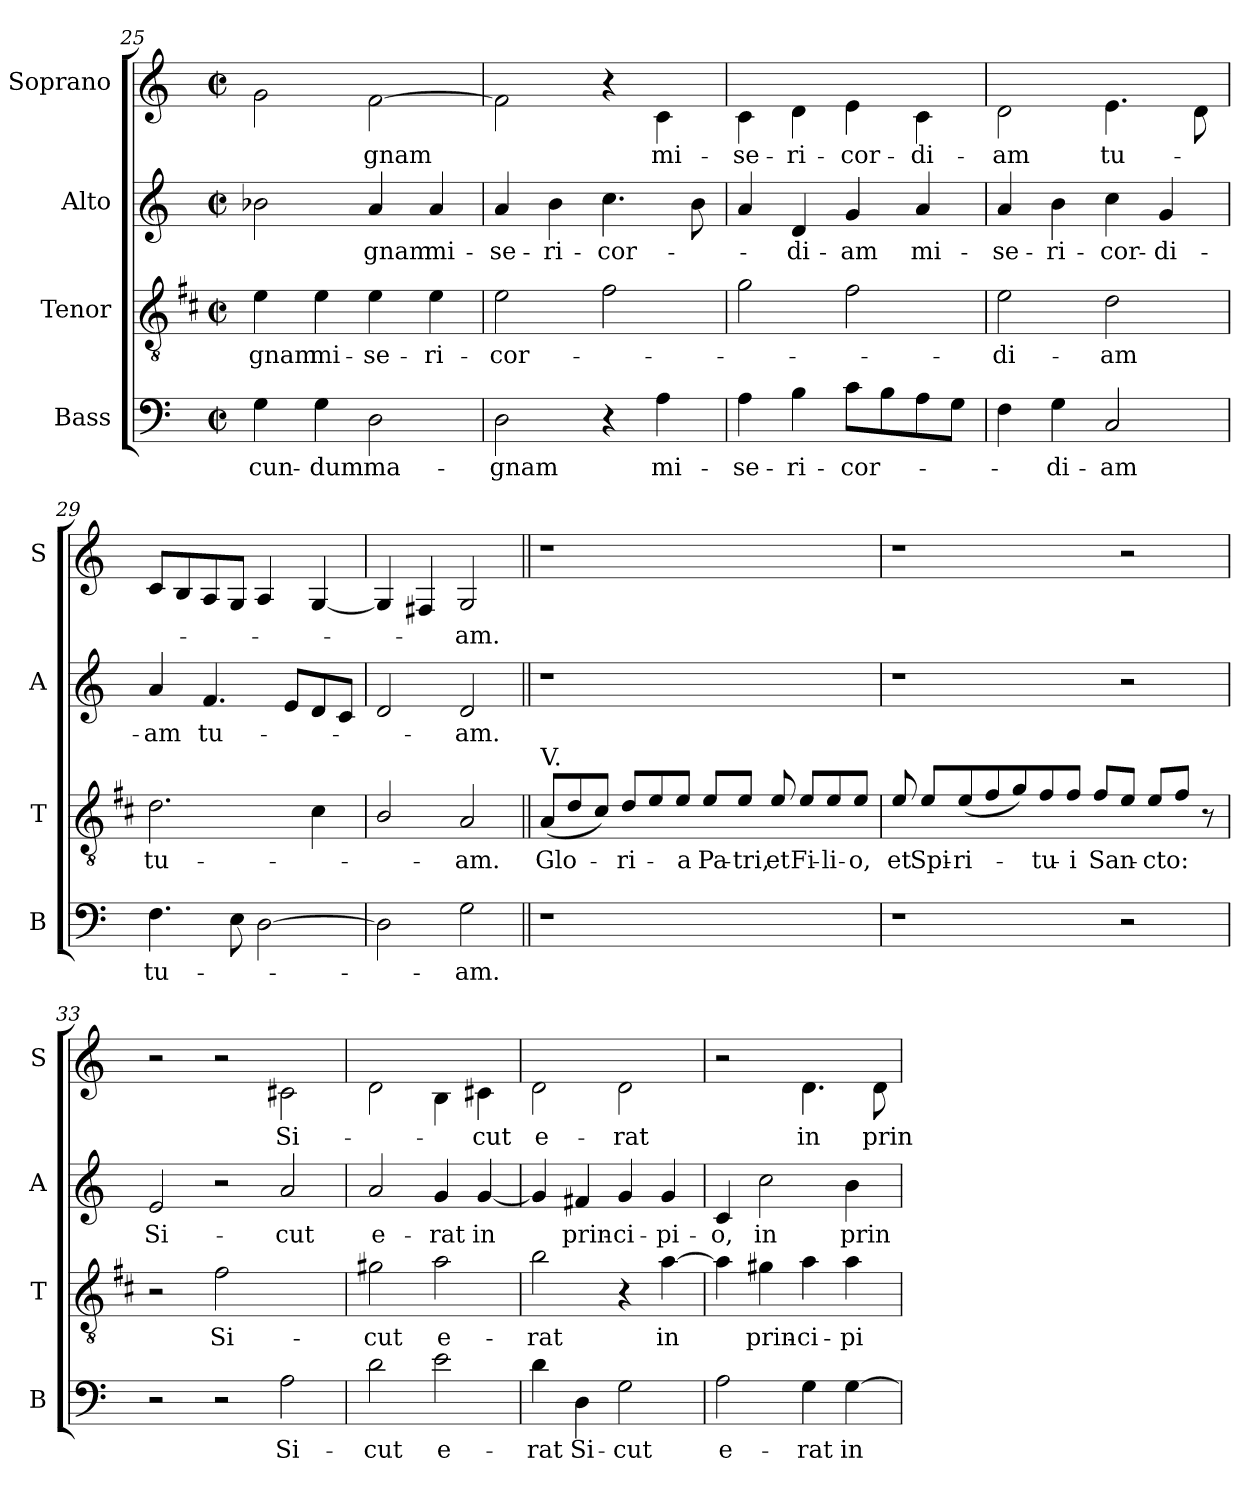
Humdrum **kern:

**kern	**text	**kern	**text	**kern	**text	**kern	**text
*part4	*part4	*part3	*part3	*part2	*part2	*part1	*part1
*staff4	*staff4	*staff3	*staff3	*staff2	*staff2	*staff1	*staff1
*I"Bass	*	*I"Tenor	*	*I"Alto	*	*I"Soprano	*
*I'B	*	*I'T	*	*I'A	*	*I'S	*
!!LO:LB:g=z
*clefF4	*	*clefGv2	*	*clefG2	*	*clefG2	*
*	*	*ITrd1c2	*	*	*	*ITrd-7c-12	*
*k[]	*	*k[]	*	*k[]	*	*k[]	*
*C:	*	*C:	*	*C:	*	*C:	*
*M2/2	*	*M2/2	*	*M2/2	*	*M2/2	*
*met(c|)	*	*met(c|)	*	*met(c|)	*	*met(c|)	*
=25	=25	=25	=25	=25	=25	=25	=25
4G\	-cun-	4d\	-gnam	2b-X\	.	2gg\	.
4G\	-dum	4d\	mi-	.	.	.	.
2D\	ma-	4d\	-se-	4a/	-gnam	[2ff\	-gnam
.	.	4d\	-ri-	4a/	mi-	.	.
=26	=26	=26	=26	=26	=26	=26	=26
2D\	-gnam	2d\	-cor-	4a/	-se-	2ff\]	.
.	.	.	.	4b\	-ri-	.	.
4r	.	2e\	.	4.cc\	-cor-	4r	.
4A\	mi-	.	.	.	.	4cc\	mi-
.	.	.	.	8b\	.	.	.
=27	=27	=27	=27	=27	=27	=27	=27
4A\	-se-	2f\	.	4a/	.	4cc\	-se-
4B\	-ri-	.	.	4d/	-di-	4dd\	-ri-
8c\L	-cor-	2e\	.	4g/	-am	4ee\	-cor-
8B\	.	.	.	.	.	.	.
8A\	.	.	.	4a/	mi-	4cc\	-di-
8G\J	.	.	.	.	.	.	.
=28	=28	=28	=28	=28	=28	=28	=28
4F\	.	2d\	-di-	4a/	-se-	2dd\	-am
4G\	-di-	.	.	4b\	-ri-	.	.
2C/	-am	2c\	-am	4cc\	-cor-	4.ee\	tu-
.	.	.	.	4g/	-di-	.	.
.	.	.	.	.	.	8dd\	.
=29	=29	=29	=29	=29	=29	=29	=29
4.F\	tu-	2.c\	tu-	4a/	-am	8cc/L	.
.	.	.	.	.	.	8b/	.
.	.	.	.	4.f/	tu-	8a/	.
8E\	.	.	.	.	.	8g/J	.
[2D\	.	.	.	.	.	4a/	.
.	.	.	.	8e/L	.	.	.
.	.	4B\	.	8d/	.	[4g/	.
.	.	.	.	8c/J	.	.	.
=30	=30	=30	=30	=30	=30	=30	=30
2D\]	.	2A/	.	2d/	.	4g/]	.
.	.	.	.	.	.	4f#X/	.
2G\	-am.	2G/	-am.	2d/	-am.	2g/	-am.
!!LO:PB:g=z
=31||	=31||	=31||	=31||	=31||	=31||	=31||	=31||
!	!	!LO:TX:a:t=V.	!	!	!	!	!
1r	.	(8G/L	Glo-	1r	.	1r	.
.	.	8c/	.	.	.	.	.
.	.	8B/J)	.	.	.	.	.
.	.	8c/L	-ri-	.	.	.	.
.	.	8d/	.	.	.	.	.
.	.	8d/J	-a	.	.	.	.
.	.	8d/L	Pa-	.	.	.	.
.	.	8d/J	-tri,	.	.	.	.
2ryy	.	8d/	et	2ryy	.	2ryy	.
.	.	8d/L	Fi-	.	.	.	.
.	.	8d/	-li-	.	.	.	.
.	.	8d/J	-o,	.	.	.	.
=32	=32	=32	=32	=32	=32	=32	=32
1r	.	8d/	et	1r	.	1r	.
.	.	8d/L	Spi-	.	.	.	.
.	.	(<8d/	-ri-	.	.	.	.
.	.	8e/	.	.	.	.	.
.	.	8f/)	.	.	.	.	.
.	.	8e/	-tu-	.	.	.	.
.	.	8e/J	-i	.	.	.	.
.	.	8e/L	San-	.	.	.	.
2r	.	8d/J	.	2r	.	2r	.
.	.	8d/L	-cto:	.	.	.	.
.	.	8e/J	.	.	.	.	.
.	.	8r	.	.	.	.	.
=33	=33	=33	=33	=33	=33	=33	=33
2r	.	2r	.	2e/	Si-	2r	.
2r	.	2e\	Si-	2r	.	2r	.
2A\	Si-	2ryy	.	2a/	-cut	2cc#X\	Si-
=34	=34	=34	=34	=34	=34	=34	=34
2d\	-cut	2f#X\	-cut	2a/	e-	2dd\	.
2e\	e-	2g\	e-	4g/	-rat	4b\	.
.	.	.	.	[4g/	in	4cc#X\	-cut
=35	=35	=35	=35	=35	=35	=35	=35
4d\	-rat	2a\	-rat	4g/]	.	2dd\	e-
4D\	Si-	.	.	4f#X/	prin-	.	.
2G\	-cut	4r	.	4g/	-ci-	2dd\	-rat
.	.	[4g\	in	4g/	-pi-	.	.
!!LO:LB:g=z
=36	=36	=36	=36	=36	=36	=36	=36
2A\	e-	4g\]	.	4c/	-o,	2r	.
.	.	4f#X\	prin-	2cc\	in	.	.
4G\	-rat	4g\	-ci-	.	.	4.dd\	in
[4G\	in	4g\	-pi-	4b\	prin-	.	.
.	.	.	.	.	.	8dd\	prin-
=	=	=	=	=	=	=	=
*-	*-	*-	*-	*-	*-	*-	*-
